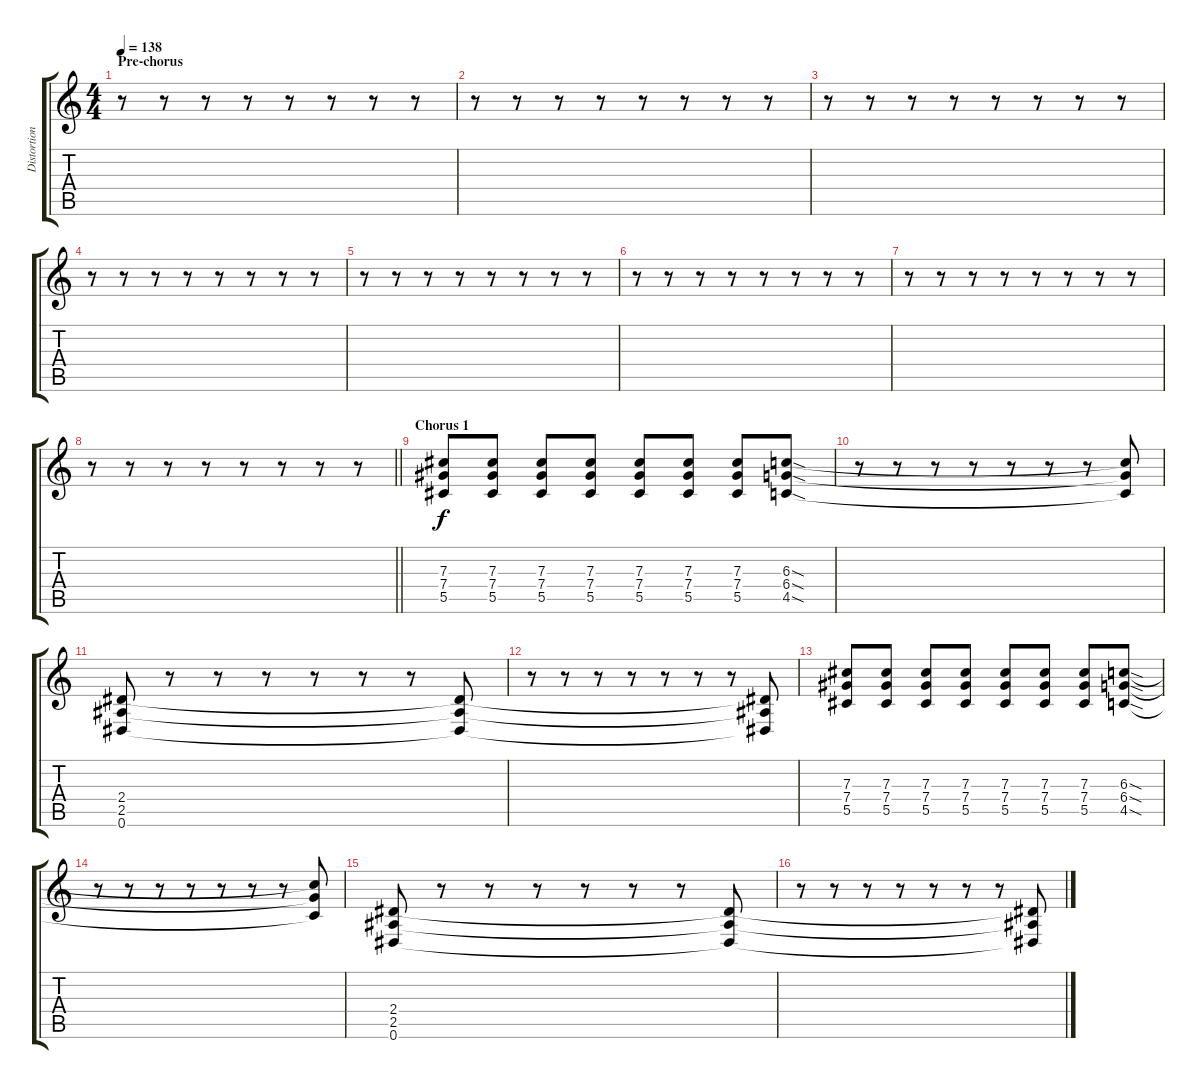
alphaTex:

\track ("Distortion 1" "Distortion") {instrument distortionguitar}
\staff {score tabs}
\tuning (Eb4 Bb3 Gb3 Db3 Ab2 Eb2) {hide}
\ts (4 4)
\section ("" "Pre-chorus")
\tempo 138
\clef g2
\ks c
r.8{dy f} r.8 r.8 r.8 r.8 r.8 r.8 r.8 |
r.8 r.8 r.8 r.8 r.8 r.8 r.8 r.8 |
r.8 r.8 r.8 r.8 r.8 r.8 r.8 r.8 |
r.8 r.8 r.8 r.8 r.8 r.8 r.8 r.8 |
r.8 r.8 r.8 r.8 r.8 r.8 r.8 r.8 |
r.8 r.8 r.8 r.8 r.8 r.8 r.8 r.8 |
r.8 r.8 r.8 r.8 r.8 r.8 r.8 r.8 |
\barLineRight lightlight
r.8 r.8 r.8 r.8 r.8 r.8 r.8 r.8 |
\section ("" "Chorus 1")
(7.3 7.4 5.5).8 (7.3 7.4 5.5).8 (7.3 7.4 5.5).8 (7.3 7.4 5.5).8 (7.3 7.4 5.5).8 (7.3 7.4 5.5).8 (7.3 7.4 5.5).8 (6.3{sod} 6.4{sod} 4.5{sod}).8 |
r.8 r.8 r.8 r.8 r.8 r.8 r.8 (6.3{t} 6.4{t} 4.5{t}).8 |
(2.4 2.5 0.6).8 r.8 r.8 r.8 r.8 r.8 r.8 (2.4{t} 2.5{t} 0.6{t}).8 |
r.8 r.8 r.8 r.8 r.8 r.8 r.8 (2.4{t} 2.5{t} 0.6{t}).8 |
(7.3 7.4 5.5).8 (7.3 7.4 5.5).8 (7.3 7.4 5.5).8 (7.3 7.4 5.5).8 (7.3 7.4 5.5).8 (7.3 7.4 5.5).8 (7.3 7.4 5.5).8 (6.3{sod} 6.4{sod} 4.5{sod}).8 |
r.8 r.8 r.8 r.8 r.8 r.8 r.8 (6.3{t} 6.4{t} 4.5{t}).8 |
(2.4 2.5 0.6).8 r.8 r.8 r.8 r.8 r.8 r.8 (2.4{t} 2.5{t} 0.6{t}).8 |
r.8 r.8 r.8 r.8 r.8 r.8 r.8 (2.4{t} 2.5{t} 0.6{t}).8
